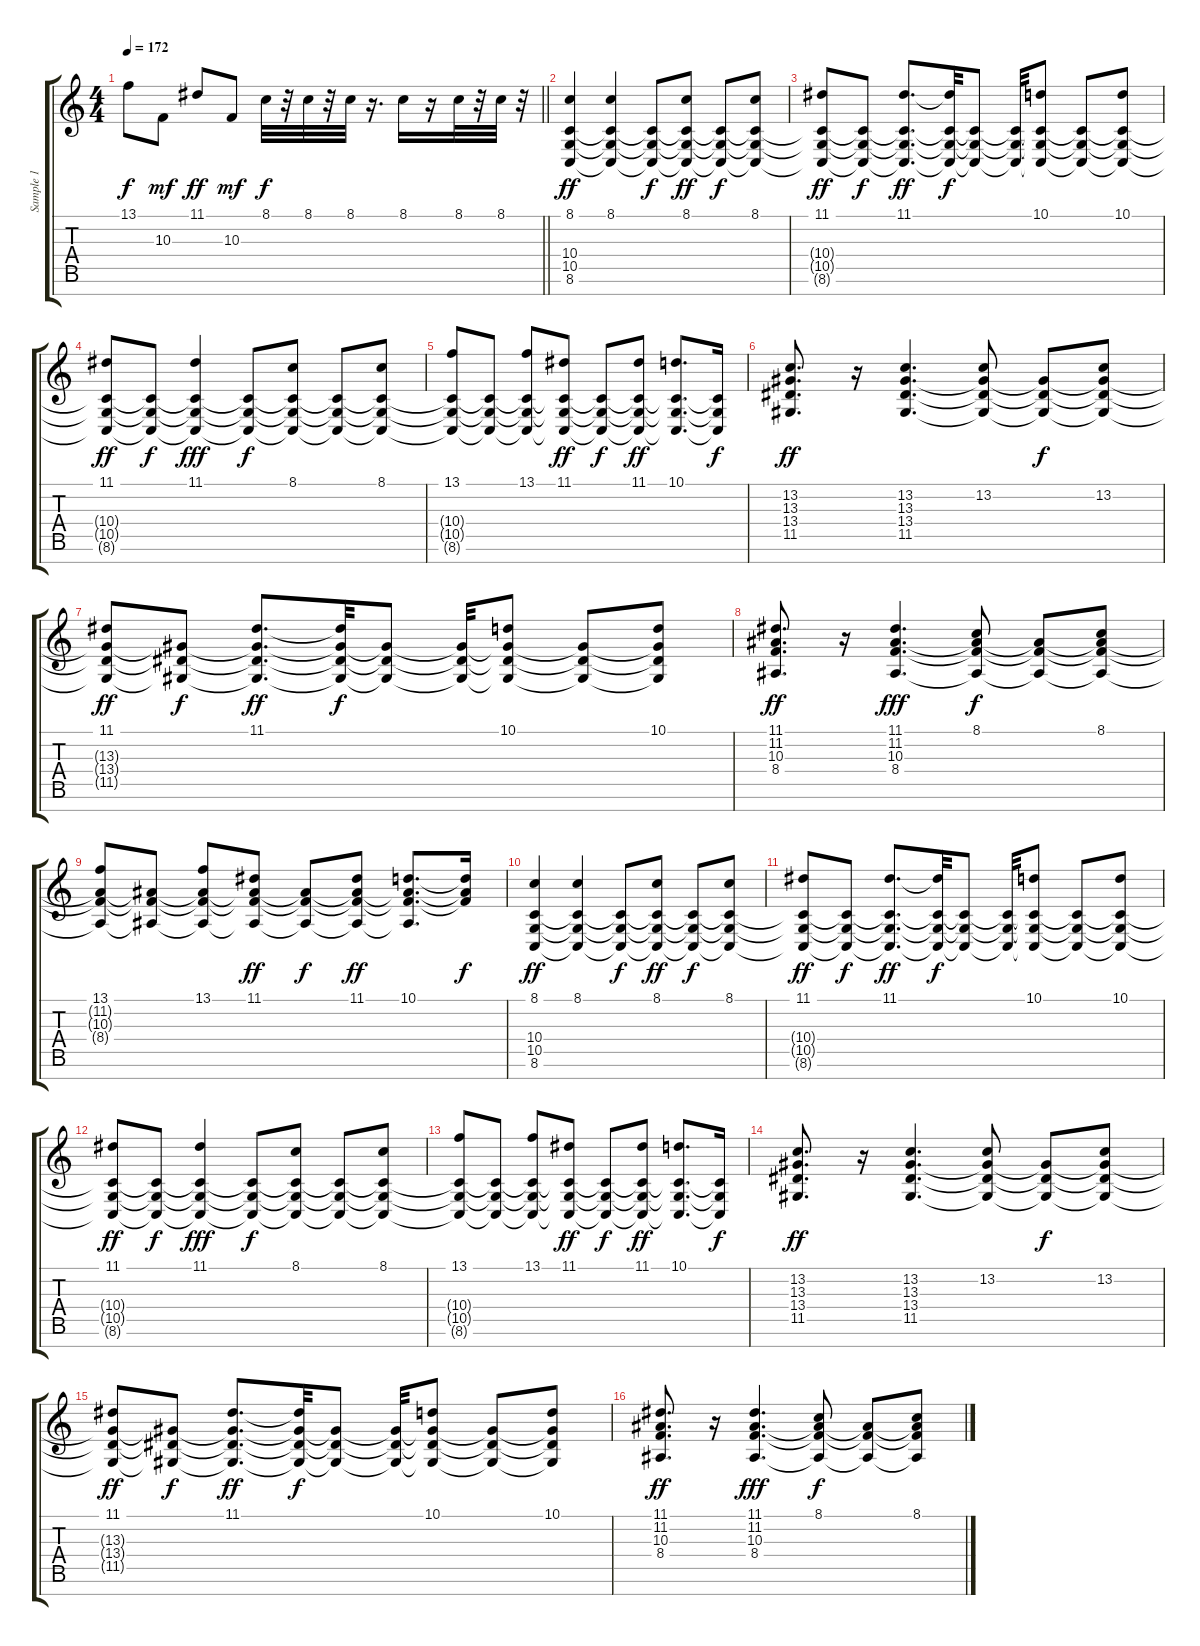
\track ("Sample 1" "Sample 1") {instrument lead2sawtooth}
\staff {score tabs}
\tuning (E4 B3 G3 D3 A2 E2 B1) {hide}
\ts (4 4)
\tempo 172
\clef g2
\barLineRight lightlight
\ks c
13.1.8{dy f} 10.3.8{dy mf} 11.1.8{dy ff} 10.3.8{dy mf} 8.1.32{dy f} r.32 8.1.32 r.32 8.1.32 r.16{d} 8.1.16 r.16 8.1.32 r.32 8.1.32 r.32 |
\section ("" " ")
(8.1 10.4 10.5 8.6).4{dy ff volume 11} (8.1 10.4{t} 10.5{t} 8.6{t}).4 (10.4{t} 10.5{t} 8.6{t}).8{dy f} (8.1 10.4{t} 10.5{t} 8.6{t}).8{dy ff} (10.4{t} 10.5{t} 8.6{t}).8{dy f} (8.1 10.4{t} 10.5{t} 8.6{t}).8 |
(11.1 10.4{t} 10.5{t} 8.6{t}).8{dy ff} (10.4{t} 10.5{t} 8.6{t}).8{dy f} (11.1 10.4{t} 10.5{t} 8.6{t}).8{d dy ff} (11.1{t} 10.4{t} 10.5{t} 8.6{t}).32{dy f} (10.4{t} 10.5{t} 8.6{t}).8 (10.4{t} 10.5{t} 8.6{t}).32 (10.1 10.4{t} 10.5{t} 8.6{t}).8 (10.4{t} 10.5{t} 8.6{t}).8 (10.1 10.4{t} 10.5{t} 8.6{t}).8 |
(11.1 10.4{t} 10.5{t} 8.6{t}).8{dy ff} (10.4{t} 10.5{t} 8.6{t}).8{dy f} (11.1 10.4{t} 10.5{t} 8.6{t}).4{dy fff} (10.4{t} 10.5{t} 8.6{t}).8{dy f} (8.1 10.4{t} 10.5{t} 8.6{t}).8 (10.4{t} 10.5{t} 8.6{t}).8 (8.1 10.4{t} 10.5{t} 8.6{t}).8 |
(13.1 10.4{t} 10.5{t} 8.6{t}).8 (10.4{t} 10.5{t} 8.6{t}).8 (13.1 10.4{t} 10.5{t} 8.6{t}).8 (11.1 10.4{t} 10.5{t} 8.6{t}).8{dy ff} (10.4{t} 10.5{t} 8.6{t}).8{dy f} (11.1 10.4{t} 10.5{t} 8.6{t}).8{dy ff} (10.1 10.4{t} 10.5{t} 8.6{t}).8{d} (10.4{t} 10.5{t} 8.6{t}).16{dy f} |
(13.2 13.3 13.4 11.5).8{d dy ff} r.16 (13.2 13.3 13.4 11.5).4{d} (13.2 13.3{t} 13.4{t} 11.5{t}).8 (13.3{t} 13.4{t} 11.5{t}).8{dy f} (13.2 13.3{t} 13.4{t} 11.5{t}).8 |
(11.1 13.3{t} 13.4{t} 11.5{t}).8{dy ff} (13.3{t} 13.4{t} 11.5{t}).8{dy f} (11.1 13.3{t} 13.4{t} 11.5{t}).8{d dy ff} (11.1{t} 13.3{t} 13.4{t} 11.5{t}).32{dy f} (13.3{t} 13.4{t} 11.5{t}).8 (13.3{t} 13.4{t} 11.5{t}).32 (10.1 13.3{t} 13.4{t} 11.5{t}).8 (13.3{t} 13.4{t} 11.5{t}).8 (10.1 13.3{t} 13.4{t} 11.5{t}).8 |
(11.1 11.2 10.3 8.4).8{d dy ff} r.16 (11.1 11.2 10.3 8.4).4{d dy fff} (8.1 11.2{t} 10.3{t} 8.4{t}).8{dy f} (11.2{t} 10.3{t} 8.4{t}).8 (8.1 11.2{t} 10.3{t} 8.4{t}).8 |
(13.1 11.2{t} 10.3{t} 8.4{t}).8 (11.2{t} 10.3{t} 8.4{t}).8 (13.1 11.2{t} 10.3{t} 8.4{t}).8 (11.1 11.2{t} 10.3{t} 8.4{t}).8{dy ff} (11.2{t} 10.3{t} 8.4{t}).8{dy f} (11.1 11.2{t} 10.3{t} 8.4{t}).8{dy ff} (10.1 11.2{t} 10.3{t} 8.4{t}).8{d} (10.1{t} 11.2{t} 10.3{t}).16{dy f} |
(8.1 10.4 10.5 8.6).4{dy ff} (8.1 10.4{t} 10.5{t} 8.6{t}).4 (10.4{t} 10.5{t} 8.6{t}).8{dy f} (8.1 10.4{t} 10.5{t} 8.6{t}).8{dy ff} (10.4{t} 10.5{t} 8.6{t}).8{dy f} (8.1 10.4{t} 10.5{t} 8.6{t}).8 |
(11.1 10.4{t} 10.5{t} 8.6{t}).8{dy ff} (10.4{t} 10.5{t} 8.6{t}).8{dy f} (11.1 10.4{t} 10.5{t} 8.6{t}).8{d dy ff} (11.1{t} 10.4{t} 10.5{t} 8.6{t}).32{dy f} (10.4{t} 10.5{t} 8.6{t}).8 (10.4{t} 10.5{t} 8.6{t}).32 (10.1 10.4{t} 10.5{t} 8.6{t}).8 (10.4{t} 10.5{t} 8.6{t}).8 (10.1 10.4{t} 10.5{t} 8.6{t}).8 |
(11.1 10.4{t} 10.5{t} 8.6{t}).8{dy ff} (10.4{t} 10.5{t} 8.6{t}).8{dy f} (11.1 10.4{t} 10.5{t} 8.6{t}).4{dy fff} (10.4{t} 10.5{t} 8.6{t}).8{dy f} (8.1 10.4{t} 10.5{t} 8.6{t}).8 (10.4{t} 10.5{t} 8.6{t}).8 (8.1 10.4{t} 10.5{t} 8.6{t}).8 |
(13.1 10.4{t} 10.5{t} 8.6{t}).8 (10.4{t} 10.5{t} 8.6{t}).8 (13.1 10.4{t} 10.5{t} 8.6{t}).8 (11.1 10.4{t} 10.5{t} 8.6{t}).8{dy ff} (10.4{t} 10.5{t} 8.6{t}).8{dy f} (11.1 10.4{t} 10.5{t} 8.6{t}).8{dy ff} (10.1 10.4{t} 10.5{t} 8.6{t}).8{d} (10.4{t} 10.5{t} 8.6{t}).16{dy f} |
(13.2 13.3 13.4 11.5).8{d dy ff} r.16 (13.2 13.3 13.4 11.5).4{d} (13.2 13.3{t} 13.4{t} 11.5{t}).8 (13.3{t} 13.4{t} 11.5{t}).8{dy f} (13.2 13.3{t} 13.4{t} 11.5{t}).8 |
(11.1 13.3{t} 13.4{t} 11.5{t}).8{dy ff} (13.3{t} 13.4{t} 11.5{t}).8{dy f} (11.1 13.3{t} 13.4{t} 11.5{t}).8{d dy ff} (11.1{t} 13.3{t} 13.4{t} 11.5{t}).32{dy f} (13.3{t} 13.4{t} 11.5{t}).8 (13.3{t} 13.4{t} 11.5{t}).32 (10.1 13.3{t} 13.4{t} 11.5{t}).8 (13.3{t} 13.4{t} 11.5{t}).8 (10.1 13.3{t} 13.4{t} 11.5{t}).8 |
(11.1 11.2 10.3 8.4).8{d dy ff} r.16 (11.1 11.2 10.3 8.4).4{d dy fff} (8.1 11.2{t} 10.3{t} 8.4{t}).8{dy f} (11.2{t} 10.3{t} 8.4{t}).8 (8.1 11.2{t} 10.3{t} 8.4{t}).8
